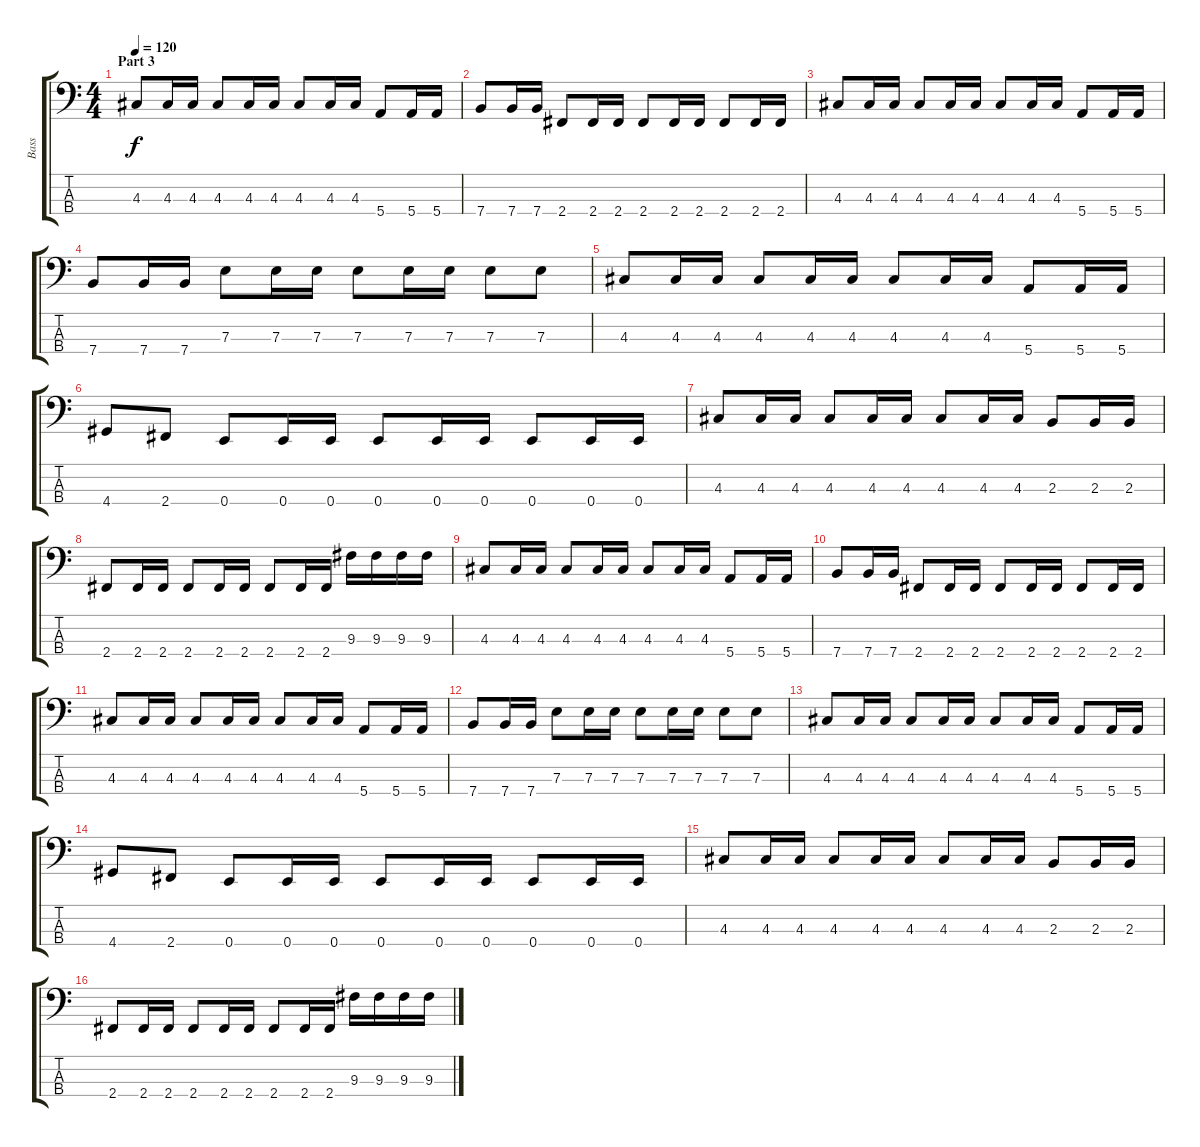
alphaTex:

\track ("Bass" "Bass") {instrument electricbasspick}
\staff {score tabs}
\tuning (G2 D2 A1 E1) {hide}
\ts (4 4)
\section ("" "Part 3")
\tempo 120
\clef f4
\ks c
4.3.8{dy f} 4.3.16 4.3.16 4.3.8 4.3.16 4.3.16 4.3.8 4.3.16 4.3.16 5.4.8 5.4.16 5.4.16 |
7.4.8 7.4.16 7.4.16 2.4.8 2.4.16 2.4.16 2.4.8 2.4.16 2.4.16 2.4.8 2.4.16 2.4.16 |
4.3.8 4.3.16 4.3.16 4.3.8 4.3.16 4.3.16 4.3.8 4.3.16 4.3.16 5.4.8 5.4.16 5.4.16 |
7.4.8 7.4.16 7.4.16 7.3.8 7.3.16 7.3.16 7.3.8 7.3.16 7.3.16 7.3.8 7.3.8 |
4.3.8 4.3.16 4.3.16 4.3.8 4.3.16 4.3.16 4.3.8 4.3.16 4.3.16 5.4.8 5.4.16 5.4.16 |
4.4.8 2.4.8 0.4.8 0.4.16 0.4.16 0.4.8 0.4.16 0.4.16 0.4.8 0.4.16 0.4.16 |
4.3.8 4.3.16 4.3.16 4.3.8 4.3.16 4.3.16 4.3.8 4.3.16 4.3.16 2.3.8 2.3.16 2.3.16 |
2.4.8 2.4.16 2.4.16 2.4.8 2.4.16 2.4.16 2.4.8 2.4.16 2.4.16 9.3.16 9.3.16 9.3.16 9.3.16 |
4.3.8 4.3.16 4.3.16 4.3.8 4.3.16 4.3.16 4.3.8 4.3.16 4.3.16 5.4.8 5.4.16 5.4.16 |
7.4.8 7.4.16 7.4.16 2.4.8 2.4.16 2.4.16 2.4.8 2.4.16 2.4.16 2.4.8 2.4.16 2.4.16 |
4.3.8 4.3.16 4.3.16 4.3.8 4.3.16 4.3.16 4.3.8 4.3.16 4.3.16 5.4.8 5.4.16 5.4.16 |
7.4.8 7.4.16 7.4.16 7.3.8 7.3.16 7.3.16 7.3.8 7.3.16 7.3.16 7.3.8 7.3.8 |
4.3.8 4.3.16 4.3.16 4.3.8 4.3.16 4.3.16 4.3.8 4.3.16 4.3.16 5.4.8 5.4.16 5.4.16 |
4.4.8 2.4.8 0.4.8 0.4.16 0.4.16 0.4.8 0.4.16 0.4.16 0.4.8 0.4.16 0.4.16 |
4.3.8 4.3.16 4.3.16 4.3.8 4.3.16 4.3.16 4.3.8 4.3.16 4.3.16 2.3.8 2.3.16 2.3.16 |
2.4.8 2.4.16 2.4.16 2.4.8 2.4.16 2.4.16 2.4.8 2.4.16 2.4.16 9.3.16 9.3.16 9.3.16 9.3.16
